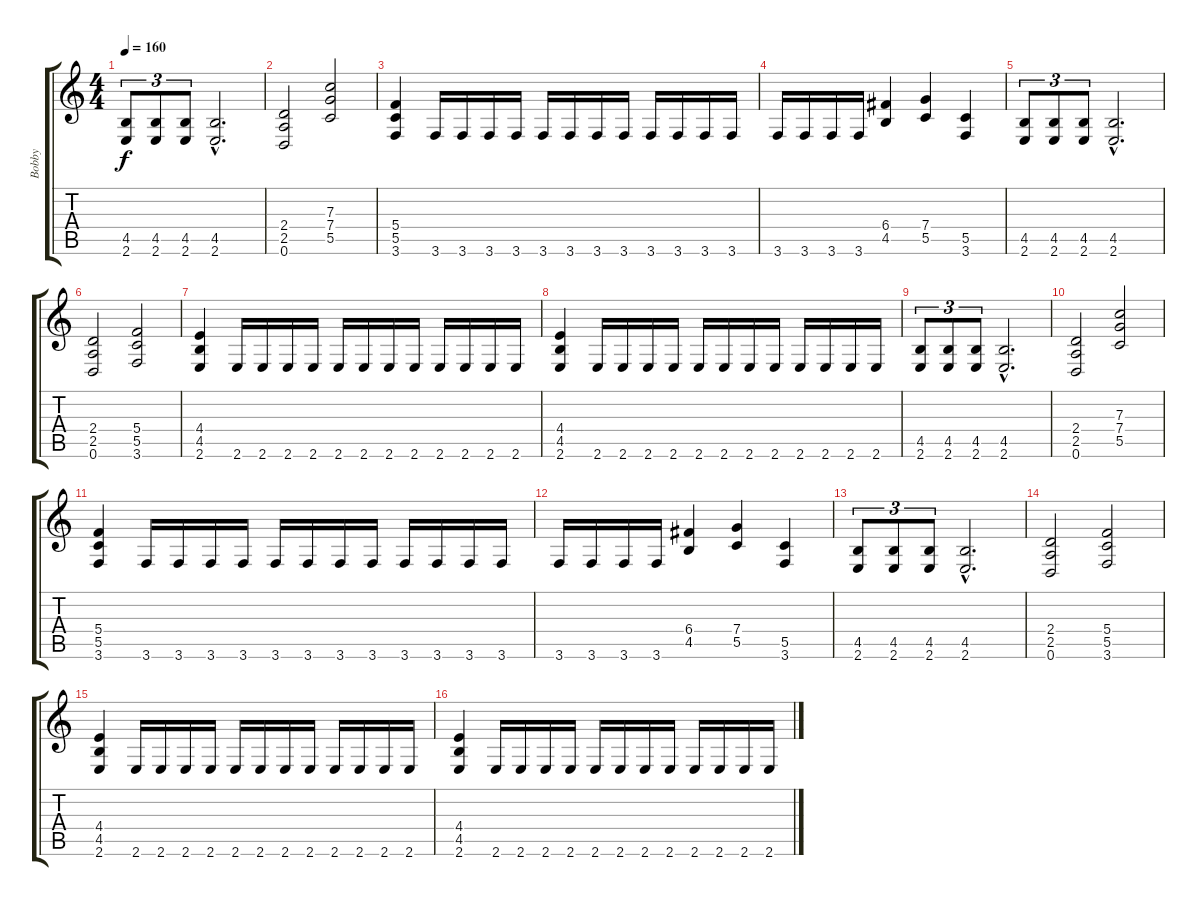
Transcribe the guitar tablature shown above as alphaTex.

\track ("Bobby" "Bobby") {instrument distortionguitar}
\staff {score tabs}
\tuning (D4 A3 F3 C3 G2 D2) {hide}
\ts (4 4)
\tempo 160
\clef g2
\ks c
(4.5 2.6).8{tu (3 2) dy f} (4.5 2.6).8{tu (3 2)} (4.5 2.6).8{tu (3 2)} (4.5{hac} 2.6{hac}).2{d} |
(2.4 2.5 0.6).2 (7.3 7.4 5.5).2 |
(5.4 5.5 3.6).4 3.6.16 3.6.16 3.6.16 3.6.16 3.6.16 3.6.16 3.6.16 3.6.16 3.6.16 3.6.16 3.6.16 3.6.16 |
3.6.16 3.6.16 3.6.16 3.6.16 (6.4 4.5).4 (7.4 5.5).4 (5.5 3.6).4 |
(4.5 2.6).8{tu (3 2)} (4.5 2.6).8{tu (3 2)} (4.5 2.6).8{tu (3 2)} (4.5{hac} 2.6{hac}).2{d} |
(2.4 2.5 0.6).2 (5.4 5.5 3.6).2 |
(4.4 4.5 2.6).4 2.6.16 2.6.16 2.6.16 2.6.16 2.6.16 2.6.16 2.6.16 2.6.16 2.6.16 2.6.16 2.6.16 2.6.16 |
(4.4 4.5 2.6).4 2.6.16 2.6.16 2.6.16 2.6.16 2.6.16 2.6.16 2.6.16 2.6.16 2.6.16 2.6.16 2.6.16 2.6.16 |
(4.5 2.6).8{tu (3 2)} (4.5 2.6).8{tu (3 2)} (4.5 2.6).8{tu (3 2)} (4.5{hac} 2.6{hac}).2{d} |
(2.4 2.5 0.6).2 (7.3 7.4 5.5).2 |
(5.4 5.5 3.6).4 3.6.16 3.6.16 3.6.16 3.6.16 3.6.16 3.6.16 3.6.16 3.6.16 3.6.16 3.6.16 3.6.16 3.6.16 |
3.6.16 3.6.16 3.6.16 3.6.16 (6.4 4.5).4 (7.4 5.5).4 (5.5 3.6).4 |
(4.5 2.6).8{tu (3 2)} (4.5 2.6).8{tu (3 2)} (4.5 2.6).8{tu (3 2)} (4.5{hac} 2.6{hac}).2{d} |
(2.4 2.5 0.6).2 (5.4 5.5 3.6).2 |
(4.4 4.5 2.6).4 2.6.16 2.6.16 2.6.16 2.6.16 2.6.16 2.6.16 2.6.16 2.6.16 2.6.16 2.6.16 2.6.16 2.6.16 |
(4.4 4.5 2.6).4 2.6.16 2.6.16 2.6.16 2.6.16 2.6.16 2.6.16 2.6.16 2.6.16 2.6.16 2.6.16 2.6.16 2.6.16
